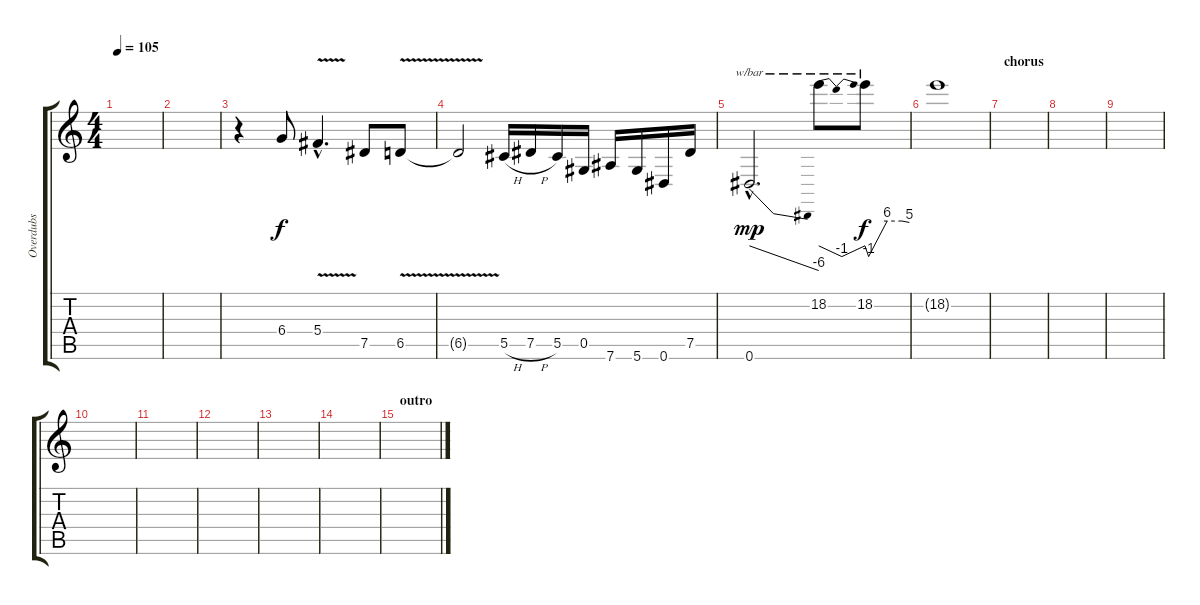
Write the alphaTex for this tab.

\track ("Overdubs" "Overdubs") {instrument distortionguitar}
\staff {score tabs}
\tuning (Eb4 Bb3 Gb3 Db3 Ab2 Eb2) {hide}
\ts (4 4)
\tempo 105
\clef g2
\ks c
|
|
r.4 6.4.8 5.4{v hac}.4{d} 7.5.8 6.5{v}.8 |
6.5{t}.2 5.5{h}.16 7.5{h}.16 5.5.16 0.5.16 7.6.16 5.6.16 0.6.16 7.5.16 |
0.6{hac}.2{d tbe (dive default 0 0 60 -24) dy mp} 18.2.8{tbe (dip default 0 0 30 -4 60 0)} 18.2.8{tbe (custom default 0 0 5 -4 30 24 50 24 60 20) dy f} |
18.2{t}.1 |
\section ("" "chorus")
|
|
|
|
|
|
|
|
\section ("" "outro")
